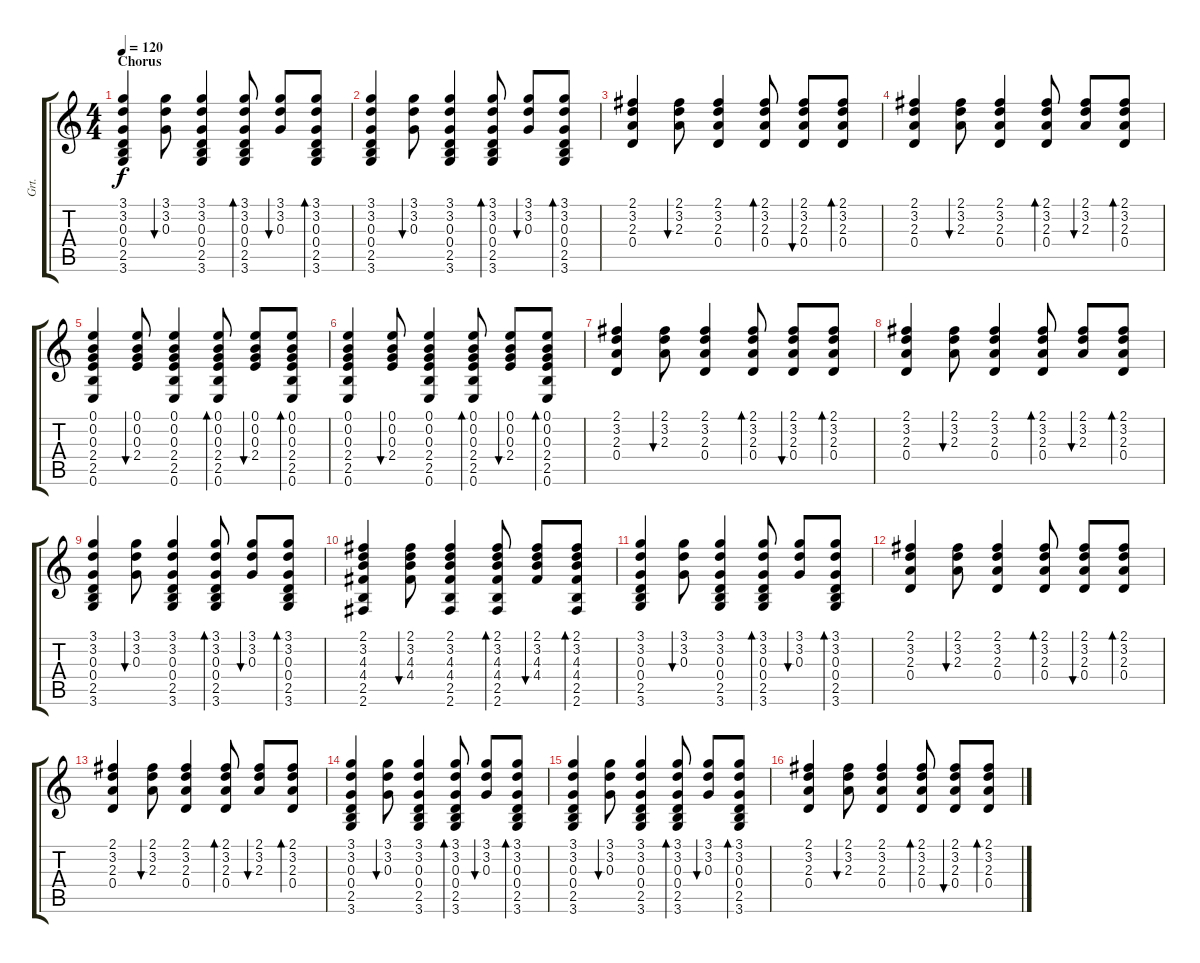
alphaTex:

\track ("Grt. " "Grt. ") {instrument acousticguitarsteel}
\staff {score tabs}
\tuning (E4 B3 G3 D3 A2 E2) {hide}
\ts (4 4)
\section ("" "Chorus")
\tempo 120
\clef g2
\ks c
(3.1 3.2 0.3 0.4 2.5 3.6).4{dy f} (3.1 3.2 0.3).8{bu 120} (3.1 3.2 0.3 0.4 2.5 3.6).4 (3.1 3.2 0.3 0.4 2.5 3.6).8{bd 120} (3.1 3.2 0.3).8{bu 120} (3.1 3.2 0.3 0.4 2.5 3.6).8{bd 120} |
(3.1 3.2 0.3 0.4 2.5 3.6).4 (3.1 3.2 0.3).8{bu 120} (3.1 3.2 0.3 0.4 2.5 3.6).4 (3.1 3.2 0.3 0.4 2.5 3.6).8{bd 120} (3.1 3.2 0.3).8{bu 120} (3.1 3.2 0.3 0.4 2.5 3.6).8{bd 120} |
(2.1 3.2 2.3 0.4).4 (2.1 3.2 2.3).8{bu 120} (2.1 3.2 2.3 0.4).4 (2.1 3.2 2.3 0.4).8{bd 120} (2.1 3.2 2.3 0.4).8{bu 120} (2.1 3.2 2.3 0.4).8{bd 120} |
(2.1 3.2 2.3 0.4).4 (2.1 3.2 2.3).8{bu 120} (2.1 3.2 2.3 0.4).4 (2.1 3.2 2.3 0.4).8{bd 120} (2.1 3.2 2.3).8{bu 120} (2.1 3.2 2.3 0.4).8{bd 120} |
(0.1 0.2 0.3 2.4 2.5 0.6).4 (0.1 0.2 0.3 2.4).8{bu 120} (0.1 0.2 0.3 2.4 2.5 0.6).4 (0.1 0.2 0.3 2.4 2.5 0.6).8{bd 120} (0.1 0.2 0.3 2.4).8{bu 120} (0.1 0.2 0.3 2.4 2.5 0.6).8{bd 120} |
(0.1 0.2 0.3 2.4 2.5 0.6).4 (0.1 0.2 0.3 2.4).8{bu 120} (0.1 0.2 0.3 2.4 2.5 0.6).4 (0.1 0.2 0.3 2.4 2.5 0.6).8{bd 120} (0.1 0.2 0.3 2.4).8{bu 120} (0.1 0.2 0.3 2.4 2.5 0.6).8{bd 120} |
(2.1 3.2 2.3 0.4).4 (2.1 3.2 2.3).8{bu 120} (2.1 3.2 2.3 0.4).4 (2.1 3.2 2.3 0.4).8{bd 120} (2.1 3.2 2.3 0.4).8{bu 120} (2.1 3.2 2.3 0.4).8{bd 120} |
(2.1 3.2 2.3 0.4).4 (2.1 3.2 2.3).8{bu 120} (2.1 3.2 2.3 0.4).4 (2.1 3.2 2.3 0.4).8{bd 120} (2.1 3.2 2.3).8{bu 120} (2.1 3.2 2.3 0.4).8{bd 120} |
(3.1 3.2 0.3 0.4 2.5 3.6).4 (3.1 3.2 0.3).8{bu 120} (3.1 3.2 0.3 0.4 2.5 3.6).4 (3.1 3.2 0.3 0.4 2.5 3.6).8{bd 120} (3.1 3.2 0.3).8{bu 120} (3.1 3.2 0.3 0.4 2.5 3.6).8{bd 120} |
(2.1 3.2 4.3 4.4 2.5 2.6).4 (2.1 3.2 4.3 4.4).8{bu 120} (2.1 3.2 4.3 4.4 2.5 2.6).4 (2.1 3.2 4.3 4.4 2.5 2.6).8{bd 120} (2.1 3.2 4.3 4.4).8{bu 120} (2.1 3.2 4.3 4.4 2.5 2.6).8{bd 120} |
(3.1 3.2 0.3 0.4 2.5 3.6).4 (3.1 3.2 0.3).8{bu 120} (3.1 3.2 0.3 0.4 2.5 3.6).4 (3.1 3.2 0.3 0.4 2.5 3.6).8{bd 120} (3.1 3.2 0.3).8{bu 120} (3.1 3.2 0.3 0.4 2.5 3.6).8{bd 120} |
(2.1 3.2 2.3 0.4).4 (2.1 3.2 2.3).8{bu 120} (2.1 3.2 2.3 0.4).4 (2.1 3.2 2.3 0.4).8{bd 120} (2.1 3.2 2.3 0.4).8{bu 120} (2.1 3.2 2.3 0.4).8{bd 120} |
(2.1 3.2 2.3 0.4).4 (2.1 3.2 2.3).8{bu 120} (2.1 3.2 2.3 0.4).4 (2.1 3.2 2.3 0.4).8{bd 120} (2.1 3.2 2.3).8{bu 120} (2.1 3.2 2.3 0.4).8{bd 120} |
(3.1 3.2 0.3 0.4 2.5 3.6).4 (3.1 3.2 0.3).8{bu 120} (3.1 3.2 0.3 0.4 2.5 3.6).4 (3.1 3.2 0.3 0.4 2.5 3.6).8{bd 120} (3.1 3.2 0.3).8{bu 120} (3.1 3.2 0.3 0.4 2.5 3.6).8{bd 120} |
(3.1 3.2 0.3 0.4 2.5 3.6).4 (3.1 3.2 0.3).8{bu 120} (3.1 3.2 0.3 0.4 2.5 3.6).4 (3.1 3.2 0.3 0.4 2.5 3.6).8{bd 120} (3.1 3.2 0.3).8{bu 120} (3.1 3.2 0.3 0.4 2.5 3.6).8{bd 120} |
(2.1 3.2 2.3 0.4).4 (2.1 3.2 2.3).8{bu 120} (2.1 3.2 2.3 0.4).4 (2.1 3.2 2.3 0.4).8{bd 120} (2.1 3.2 2.3 0.4).8{bu 120} (2.1 3.2 2.3 0.4).8{bd 120}
